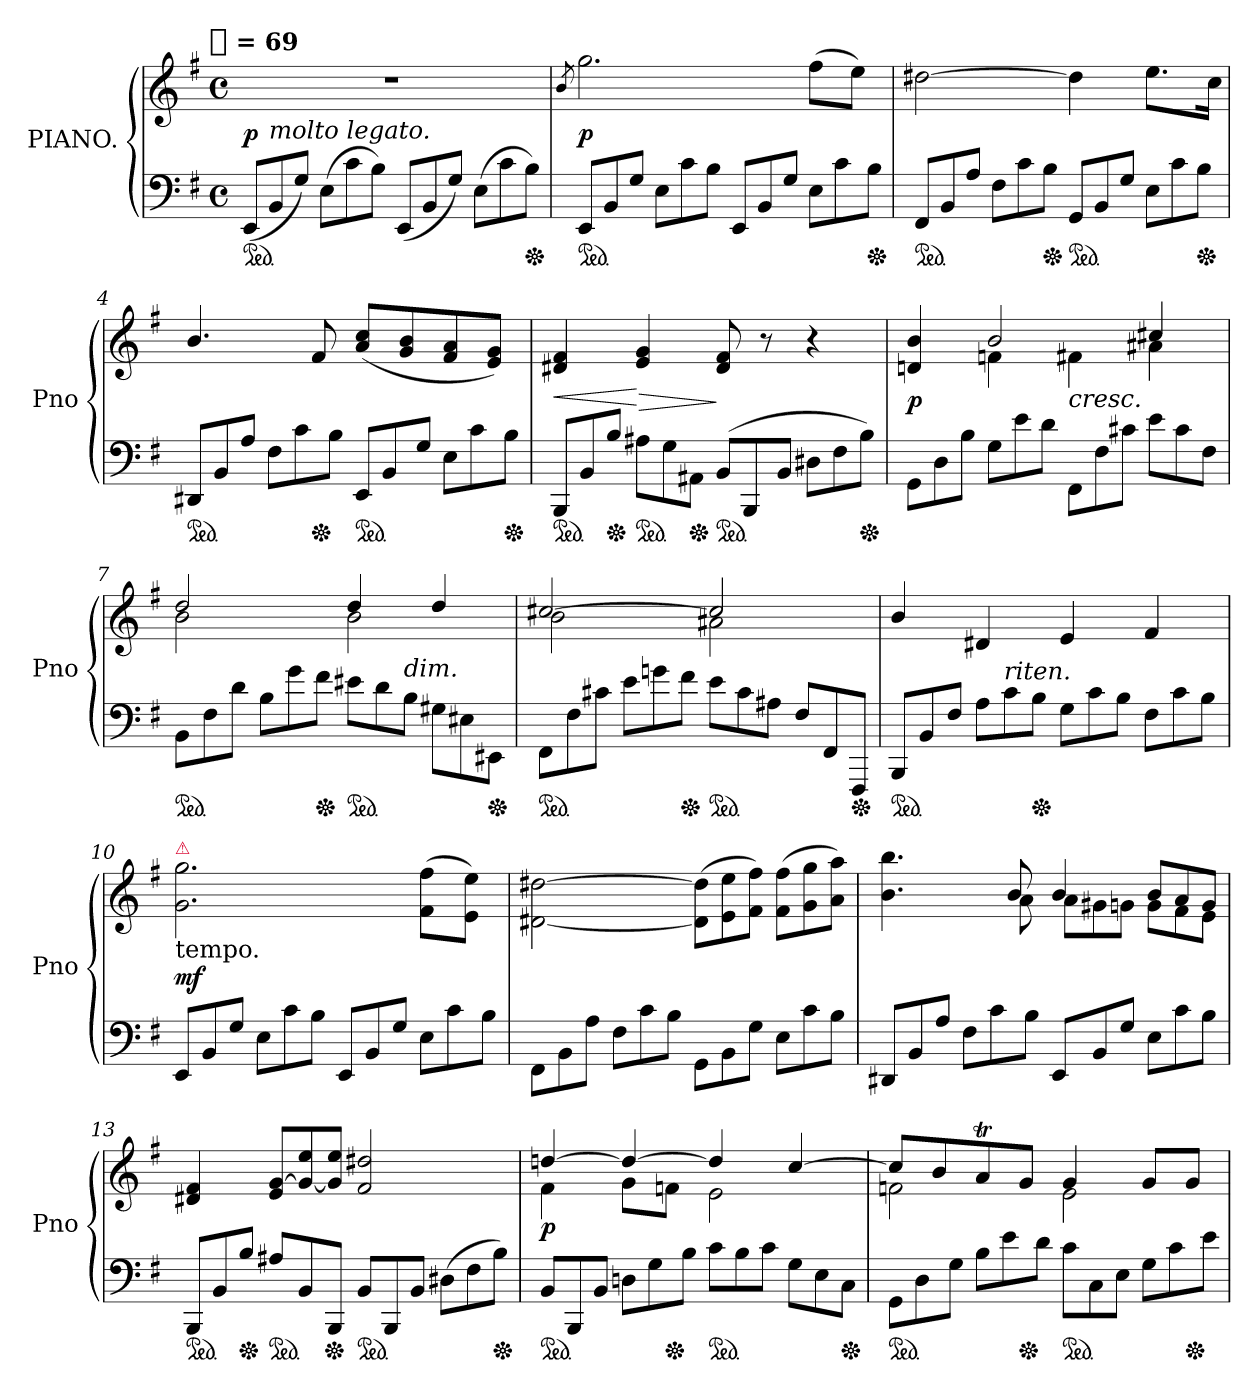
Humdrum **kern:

**kern	**kern	**dynam
*part1	*part1	*part1
*staff2	*staff1	*staff1/2
*I"PIANO.	*	*
*I'Pno	*	*
*clefF4	*clefG2	*
*k[f#]	*k[f#]	*
*e:	*e:	*
!!LO:TX:omd:t=[quarter] = 69
*M4/4	*M4/4	*
*met(c)	*met(c)	*
*MM69	*MM69	*
*Xtuplet	*	*
=1	=1	=1
!LO:TX:a:color=crimson:t=⚠	!	!
!LO:TX:a:color=crimson:t=⚠	!	!
!LO:TX:a:color=crimson:t=⚠	!	!
*ped	*	*
(<12EEL	1r	p
!LO:TX:a:i:t=molto legato.	!	!
12BB	.	.
12GJ)	.	.
(>12EL	.	.
12c	.	.
12BJ)	.	.
(<12EEL	.	.
12BB	.	.
12GJ)	.	.
(>12EL	.	.
12c	.	.
*Xped	*	*
12BJ)	.	.
=2	=2	=2
.	8qb/	.
*ped	*	*
12EEL	2.gg	p
12BB	.	.
12GJ	.	.
12EL	.	.
12c	.	.
12BJ	.	.
12EEL	.	.
12BB	.	.
12GJ	.	.
12EL	(>8ff#L	.
12c	.	.
.	8eeJ)	.
*Xped	*	*
12BJ	.	.
=3	=3	=3
*ped	*	*
12FF#L	[2dd#X	.
12BB	.	.
12AJ	.	.
12F#L	.	.
12c	.	.
*Xped	*	*
12BJ	.	.
*ped	*	*
12GGL	4dd#]	.
12BB	.	.
12GJ	.	.
12EL	8.eeL	.
12c	.	.
*Xped	*	*
12BJ	.	.
.	16ccJk	.
=4	=4	=4
*ped	*	*
12DD#XL	4.b/	.
12BB	.	.
12AJ	.	.
12F#L	.	.
12c	.	.
*Xped	*	*
.	8f#	.
12BJ	.	.
*ped	*	*
12EEL	(<8a 8ccL	.
12BB	.	.
.	8g 8b	.
12GJ	.	.
12EL	8f# 8a	.
12c	.	.
.	8e 8gJ)	.
*Xped	*	*
12BJ	.	.
=5	=5	=5
*ped	*	*
12BBBL	4d#X 4f#	<
12BB	.	.
*Xped	*	*
12BJ	.	.
*ped	*	*
12A#XL	4e 4g	[ >
12G	.	.
*Xped	*	*
12AA#XJ	.	.
*ped	*	*
(>12BBL	8d# 8f#	]
12BBB	.	.
.	8r	.
12BBJ	.	.
12D#XL	4r	.
12F#	.	.
*Xped	*	*
12BJ)	.	.
=6	=6	=6
*	*^	*
12GGL	4dn 4b	4ryy	p
12D	.	.	.
12BJ	.	.	.
12GL	2b	4fn	.
12e	.	.	.
12dJ	.	.	.
!	!	!LO:TX:c:i:t=cresc.	!
12FF#L	.	4f#X	.
12F#	.	.	.
12c#XJ	.	.	.
12eL	4cc#X	4a#X	.
12c#	.	.	.
12F#J	.	.	.
=7	=7	=7	=7
*	*	*^	*
*ped	*	*	*	*
12BBL	2dd	2b	3%2ryy	.
12F#	.	.	.	.
12dJ	.	.	.	.
12BL	.	.	.	.
12g\	.	.	.	.
*Xped	*	*	*	*
12f#\J	.	.	.	.
*ped	*	*	*	*
12e#X\L	4dd	2b	.	.
12d\	.	.	.	.
!	!	!	!LO:TX:c:i:t=dim.	!
12BJ	.	.	3ryy	.
12G#X\L	4dd	.	.	.
12E#X\	.	.	.	.
*Xped	*	*	*	*
12EE#X\J	.	.	.	.
*	*	*v	*v	*
=8	=8	=8	=8
*ped	*	*	*
12FF#L	[2cc#X	2b	.
12F#	.	.	.
12c#XJ	.	.	.
12e\L	.	.	.
12gn\	.	.	.
*Xped	*	*	*
12f#\J	.	.	.
*ped	*	*	*
12e\L	2cc#]	2a#X	.
12c#\	.	.	.
12A#XJ	.	.	.
12F#L	.	.	.
12FF#	.	.	.
*Xped	*	*	*
12FFF#J	.	.	.
*	*v	*v	*
=9	=9	=9
*ped	*	*
12BBBL	4b/	.
12BB	.	.
12F#J	.	.
12AL	4d#X	.
!LO:TX:a:i:t=riten.	!	!
12c	.	.
*Xped	*	*
12BJ	.	.
12GL	4e	.
12c	.	.
12BJ	.	.
12F#L	4f#	.
12c	.	.
12BJ	.	.
=10	=10	=10
!	!LO:TX:a:color=crimson:t=⚠	!
!	!LO:TX:b:t=tempo.	!
12EEL	2.g 2.gg	mf
12BB	.	.
12GJ	.	.
12EL	.	.
12c	.	.
12BJ	.	.
12EEL	.	.
12BB	.	.
12GJ	.	.
12EL	(>8f# 8ff#L	.
12c	.	.
.	8e 8eeJ)	.
12BJ	.	.
=11	=11	=11
12FF#\L	[2d#X\ [2dd#X\	.
12BB\	.	.
12A\J	.	.
12F#L	.	.
12c	.	.
12BJ	.	.
*	*Xtuplet	*
12GG\L	(>12d#]\ 12dd#]\L	.
12BB\	12e\ 12ee\	.
12G\J	12f#\ 12ff#\J)	.
12EL	(>12f# 12ff#L	.
12c	12g 12gg	.
12BJ	12a 12aaJ)	.
=12	=12	=12
*	*^	*
12DD#XL	4.b 4.bb	4ryy	.
12BB	.	.	.
12AJ	.	.	.
12F#L	.	8ryy	.
12c	.	.	.
.	8b	8a	.
12BJ	.	.	.
12EEL	4b	12aL	.
12BB	.	12g#X	.
12GJ	.	12gnJ	.
12EL	12bL	12gL	.
12c	12a	12f#	.
12BJ	12gJ	12eJ	.
*	*v	*v	*
=13	=13	=13
*ped	*	*
12BBBL	4d#X 4f#	.
12BB	.	.
*Xped	*	*
12BJ	.	.
*ped	*	*
12A#XL	12e [<12gL	.
12BB	12g_ 12ee	.
*Xped	*	*
12BBBJ	12g] 12eeJ	.
*ped	*	*
12BBL	2f# 2dd#X	.
12BBB	.	.
12BBJ	.	.
(>12D#XL	.	.
12F#	.	.
*Xped	*	*
12BJ)	.	.
=14	=14	=14
*	*^	*
*ped	*	*	*
12BBL	[>4ddn	4f#	p
12BBB	.	.	.
12BBJ	.	.	.
12DnL	4dd_	8gL	.
12G	.	.	.
*Xped	*	*	*
.	.	8fnJ	.
12BJ	.	.	.
*ped	*	*	*
12cL	4dd]	2e	.
12B	.	.	.
12cJ	.	.	.
12GL	[4cc	.	.
12E	.	.	.
*Xped	*	*	*
12CJ	.	.	.
=15	=15	=15	=15
*ped	*	*	*
12GG\L	8ccL]	2fn	.
12D\	.	.	.
.	8b	.	.
12G\J	.	.	.
12BL	8aT	.	.
12e	.	.	.
*Xped	*	*	*
.	8gJ	.	.
12dJ	.	.	.
*ped	*	*	*
12cL	4g	2e	.
12C	.	.	.
12EJ	.	.	.
12GL	8gL	.	.
12c	.	.	.
*Xped	*	*	*
.	8gJ	.	.
12eJ	.	.	.
*	*v	*v	*
=	=	=
*-	*-	*-
